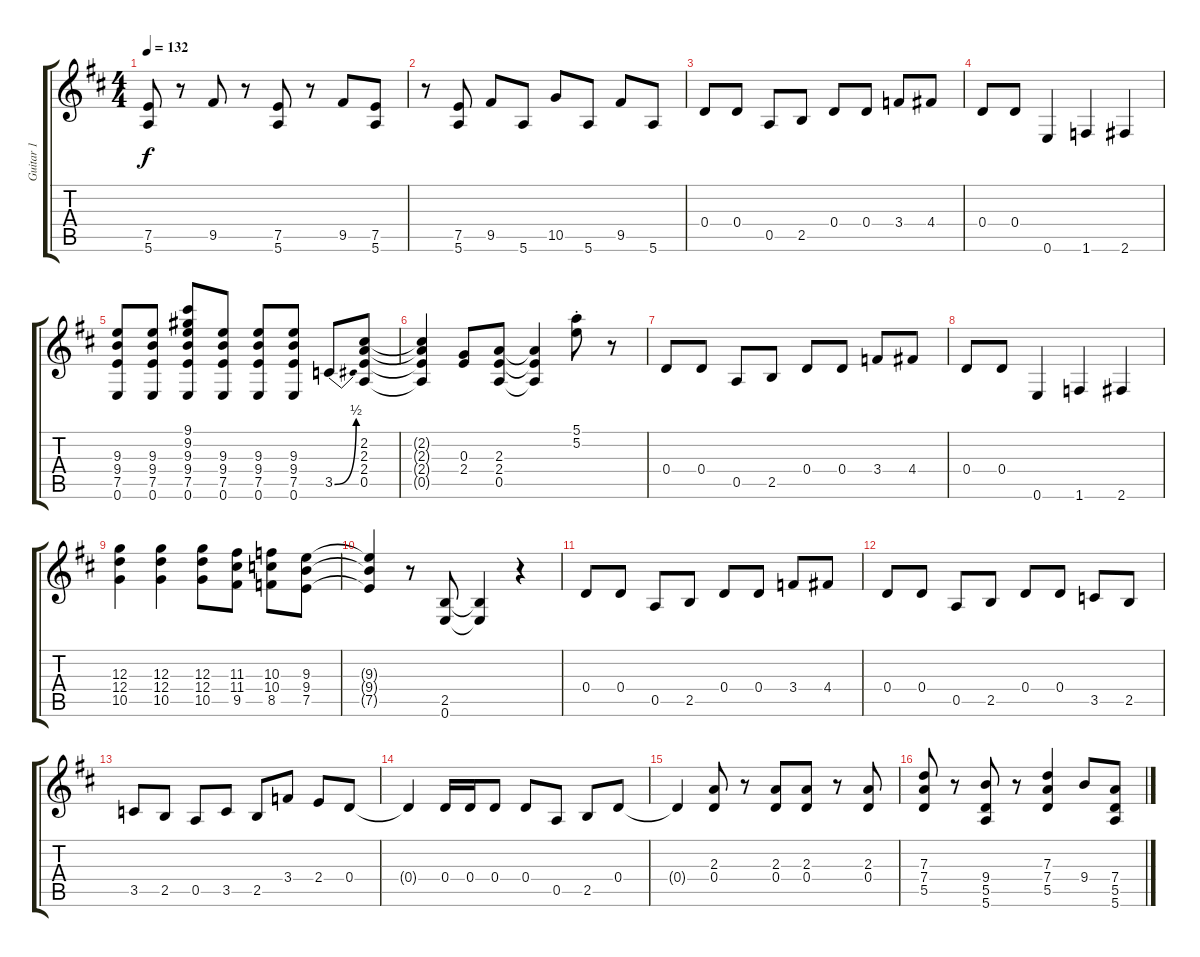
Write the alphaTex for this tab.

\track ("Guitar 1" "Guitar 1") {instrument overdrivenguitar}
\staff {score tabs}
\tuning (E4 B3 G3 D3 A2 E2) {hide}
\ts (4 4)
\tempo 132
\clef g2
\ks d
(7.5 5.6).8{dy f} r.8 9.5.8 r.8 (7.5 5.6).8 r.8 9.5.8 (7.5 5.6).8 |
r.8 (7.5 5.6).8 9.5.8 5.6.8 10.5.8 5.6.8 9.5.8 5.6.8 |
0.4.8 0.4.8 0.5.8 2.5.8 0.4.8 0.4.8 3.4.8 4.4.8 |
0.4.8 0.4.8 0.6.4 1.6.4 2.6.4 |
(9.3 9.4 7.5 0.6).8 (9.3 9.4 7.5 0.6).8 (9.1 9.2 9.3 9.4 7.5 0.6).8 (9.3 9.4 7.5 0.6).8 (9.3 9.4 7.5 0.6).8 (9.3 9.4 7.5 0.6).8 3.5{be (bend 0 0 60 2)}.8 (2.2 2.3 2.4 0.5).8 |
(2.2{t} 2.3{t} 2.4{t} 0.5{t}).4 (0.3 2.4).8 (2.3 2.4 0.5).8 (2.3{t} 2.4{t} 0.5{t}).4 (5.1{st} 5.2{st}).8 r.8 |
0.4.8 0.4.8 0.5.8 2.5.8 0.4.8 0.4.8 3.4.8 4.4.8 |
0.4.8 0.4.8 0.6.4 1.6.4 2.6.4 |
(12.3 12.4 10.5).4 (12.3 12.4 10.5).4 (12.3 12.4 10.5).8 (11.3 11.4 9.5).8 (10.3 10.4 8.5).8 (9.3 9.4 7.5).8 |
(9.3{t} 9.4{t} 7.5{t}).4 r.8 (2.5 0.6).8 (2.5{t} 0.6{t}).4 r.4 |
0.4.8 0.4.8 0.5.8 2.5.8 0.4.8 0.4.8 3.4.8 4.4.8 |
0.4.8 0.4.8 0.5.8 2.5.8 0.4.8 0.4.8 3.5.8 2.5.8 |
3.5.8 2.5.8 0.5.8 3.5.8 2.5.8 3.4.8 2.4.8 0.4.8 |
0.4{t}.4 0.4.16 0.4.16 0.4.8 0.4.8 0.5.8 2.5.8 0.4.8 |
0.4{t}.4 (2.3 0.4).8 r.8 (2.3 0.4).8 (2.3 0.4).8 r.8 (2.3 0.4).8 |
(7.3 7.4 5.5).8 r.8 (9.4 5.5 5.6).8 r.8 (7.3 7.4 5.5).4 9.4.8 (7.4 5.5 5.6).8
